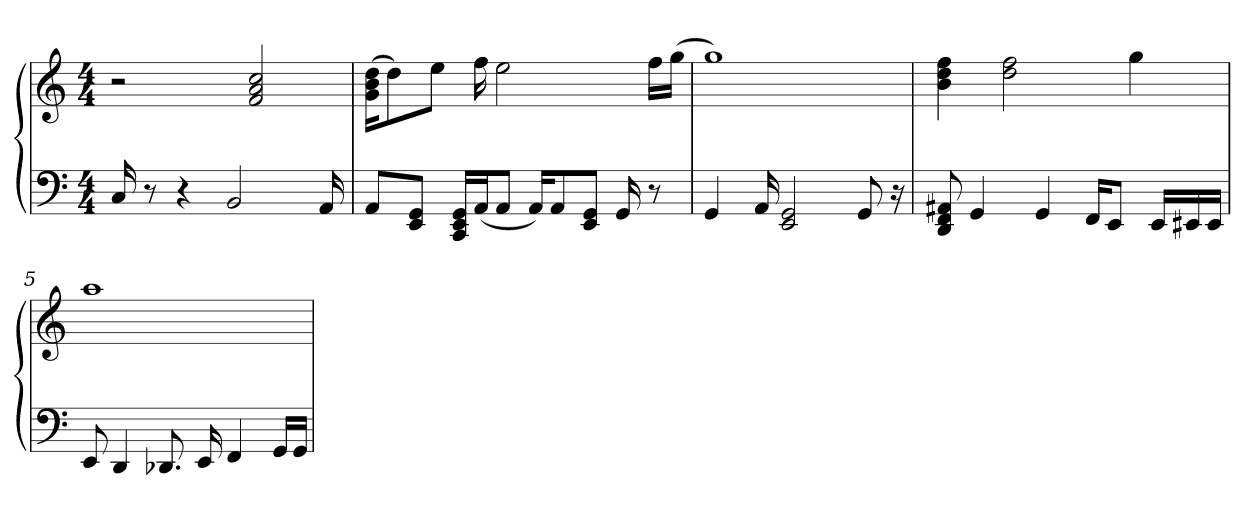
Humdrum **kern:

**kern	**kern
*part1	*part1
*staff2	*staff1
*clefF4	*clefG2
*k[]	*k[]
*M4/4	*M4/4
=1	=1
16C	2r
8r	.
4r	.
2BB	.
.	2f 2a 2cc
16AA	.
=2	=2
8AA/L	(16g\ 16b\ 16dd\KL
.	8dd\)
8EE/ 8GG/J	.
.	8ee\J
16CC/ 16EE/ 16GG/LL	.
(16AA/J	16ff
8AA/J	2ee
16AA/KL)	.
8AA/	.
8EE/ 8GG/J	.
16GG	.
8r	16ff\LL
.	(16gg\JJ
=3	=3
4GG	1gg)
16AA	.
2EE 2GG	.
8GG	.
16r	.
=4	=4
8DD 8FF 8AA#X	4b 4dd 4ff
4GG	.
.	2dd 2ff
4GG	.
16FF/KL	.
8EE/J	.
.	4gg
16EE/LL	.
16EE#X/	.
16EE#/JJ	.
=5	=5
8EE	1aa
4DD	.
8.DD-X	.
16EE	.
4FF	.
16GG/LL	.
16GG/JJ	.
=	=
*-	*-
